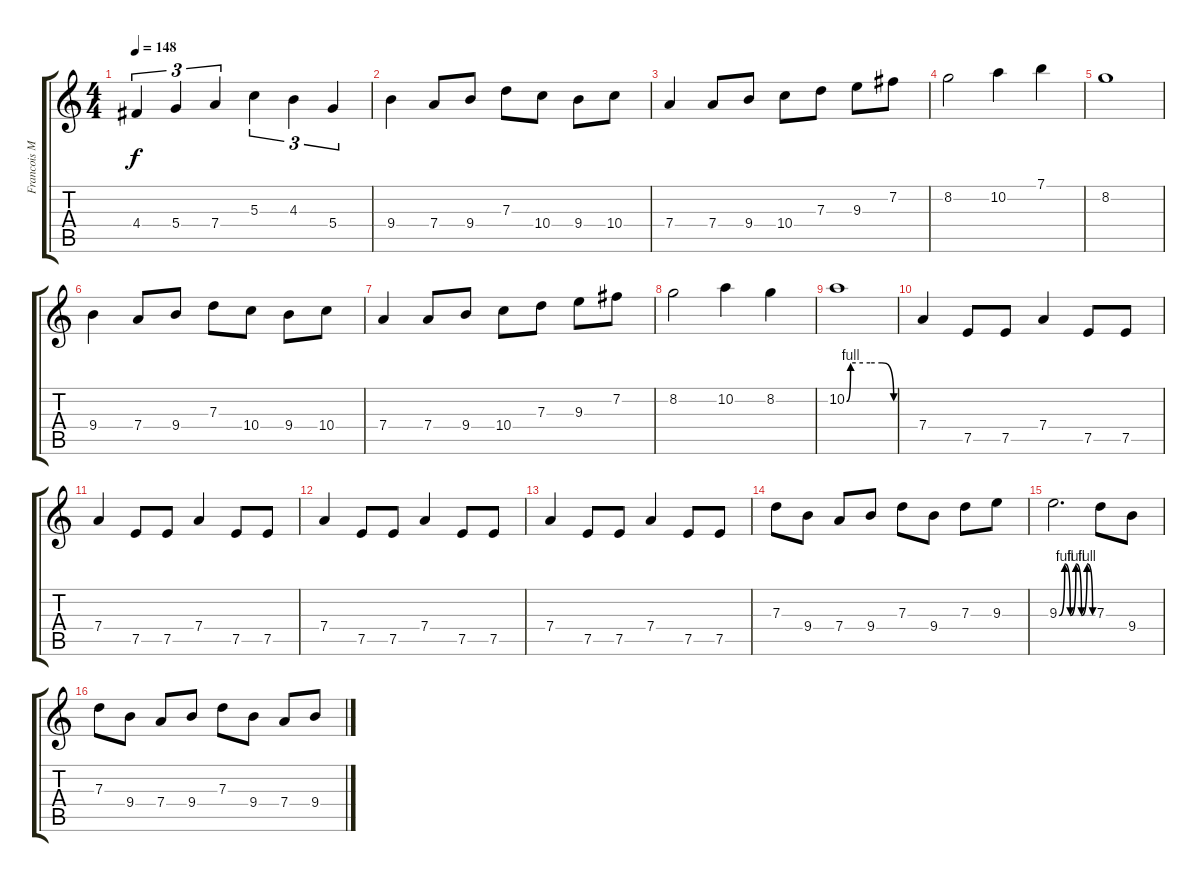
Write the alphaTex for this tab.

\track ("Francois Merle" "Francois M") {instrument distortionguitar}
\staff {score tabs}
\tuning (E4 B3 G3 D3 A2 E2) {hide}
\ts (4 4)
\tempo 148
\clef g2
\ks c
4.4.4{tu (3 2) dy f} 5.4.4{tu (3 2)} 7.4.4{tu (3 2)} 5.3.4{tu (3 2)} 4.3.4{tu (3 2)} 5.4.4{tu (3 2)} |
9.4.4 7.4.8 9.4.8 7.3.8 10.4.8 9.4.8 10.4.8 |
7.4.4 7.4.8 9.4.8 10.4.8 7.3.8 9.3.8 7.2.8 |
8.2.2 10.2.4 7.1.4 |
8.2.1 |
9.4.4 7.4.8 9.4.8 7.3.8 10.4.8 9.4.8 10.4.8 |
7.4.4 7.4.8 9.4.8 10.4.8 7.3.8 9.3.8 7.2.8 |
8.2.2 10.2.4 8.2.4 |
10.2{be (custom 0 0 5 4 30 4 45 4 60 0)}.1 |
7.4.4 7.5.8 7.5.8 7.4.4 7.5.8 7.5.8 |
7.4.4 7.5.8 7.5.8 7.4.4 7.5.8 7.5.8 |
7.4.4 7.5.8 7.5.8 7.4.4 7.5.8 7.5.8 |
7.4.4 7.5.8 7.5.8 7.4.4 7.5.8 7.5.8 |
7.3.8 9.4.8 7.4.8 9.4.8 7.3.8 9.4.8 7.3.8 9.3.8 |
9.3{be (custom 0 0 10 4 20 0 30 4 40 0 50 4 60 0)}.2{d} 7.3.8 9.4.8 |
7.3.8 9.4.8 7.4.8 9.4.8 7.3.8 9.4.8 7.4.8 9.4.8
